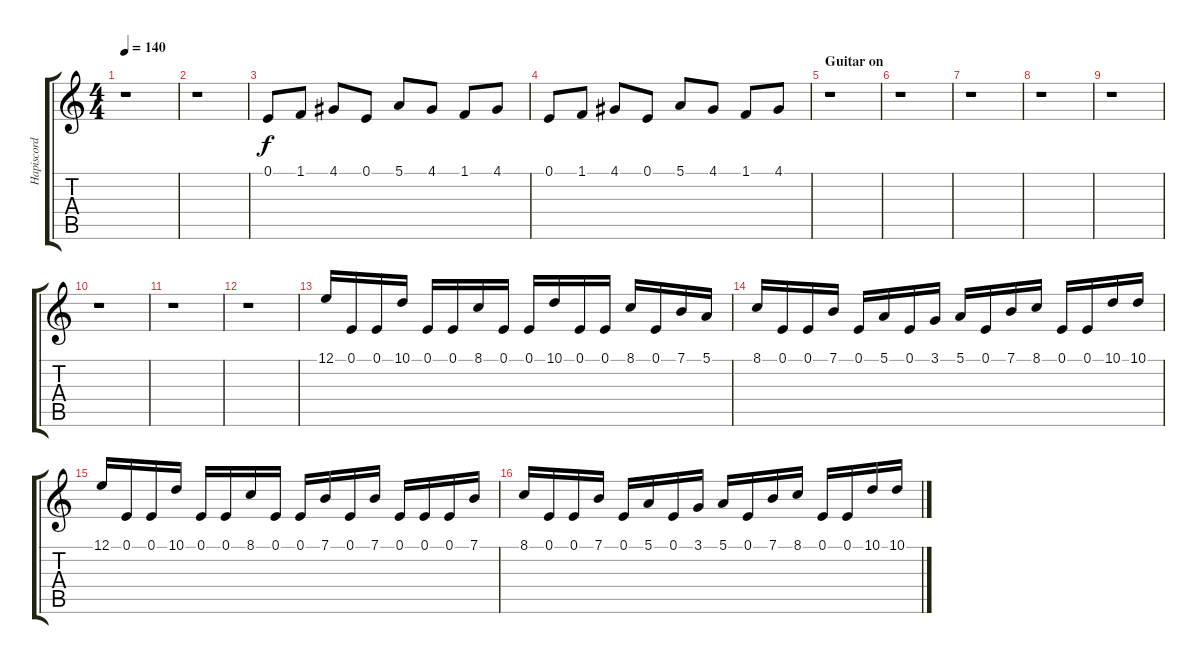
\track ("Hapiscord" "Hapiscord") {instrument harpsichord}
\staff {score tabs}
\tuning (E4 B3 G3 D3 A2 E2) {hide}
\ts (4 4)
\tempo 140
\clef g2
\ks c
r.1{dy f} |
r.1 |
0.1.8{volume 16 instrument harpsichord} 1.1.8 4.1.8 0.1.8 5.1.8 4.1.8 1.1.8 4.1.8 |
0.1.8 1.1.8 4.1.8 0.1.8 5.1.8 4.1.8 1.1.8 4.1.8 |
\section ("" "Guitar on")
r.1 |
r.1 |
r.1 |
r.1 |
r.1 |
r.1 |
r.1 |
r.1 |
12.1.16{balance 13} 0.1.16 0.1.16 10.1.16 0.1.16 0.1.16 8.1.16 0.1.16 0.1.16 10.1.16 0.1.16 0.1.16 8.1.16 0.1.16 7.1.16 5.1.16 |
8.1.16 0.1.16 0.1.16 7.1.16 0.1.16 5.1.16 0.1.16 3.1.16 5.1.16 0.1.16 7.1.16 8.1.16 0.1.16 0.1.16 10.1.16 10.1.16 |
12.1.16 0.1.16 0.1.16 10.1.16 0.1.16 0.1.16 8.1.16 0.1.16 0.1.16 7.1.16 0.1.16 7.1.16 0.1.16 0.1.16 0.1.16 7.1.16 |
8.1.16 0.1.16 0.1.16 7.1.16 0.1.16 5.1.16 0.1.16 3.1.16 5.1.16 0.1.16 7.1.16 8.1.16 0.1.16 0.1.16 10.1.16 10.1.16
